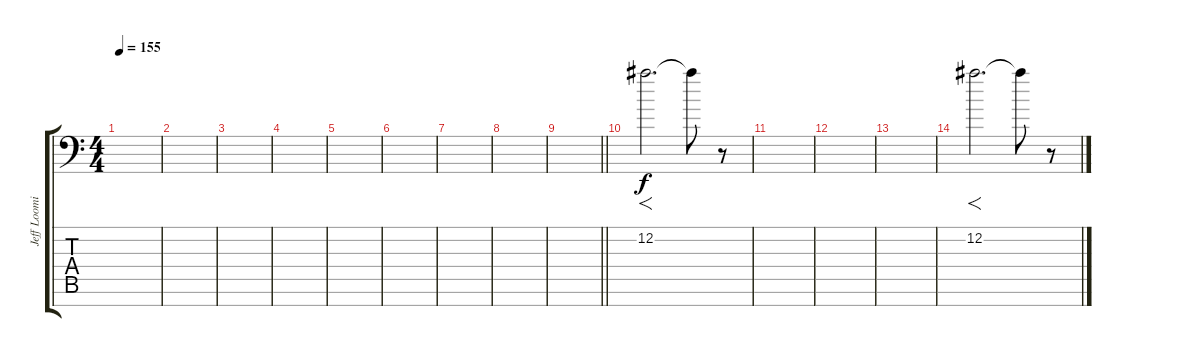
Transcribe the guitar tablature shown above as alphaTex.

\track ("Jeff Loomis" "Jeff Loomi") {instrument distortionguitar}
\staff {score tabs}
\tuning (Eb4 Bb3 Gb3 Db3 Ab2 Eb2 Bb1) {hide}
\ts (4 4)
\tempo 155
\clef f4
\ks c
|
|
|
|
|
|
|
|
\barLineRight lightlight
|
12.2.2{f d} 12.2{t}.8 r.8 |
|
|
|
12.2.2{f d} 12.2{t}.8 r.8
